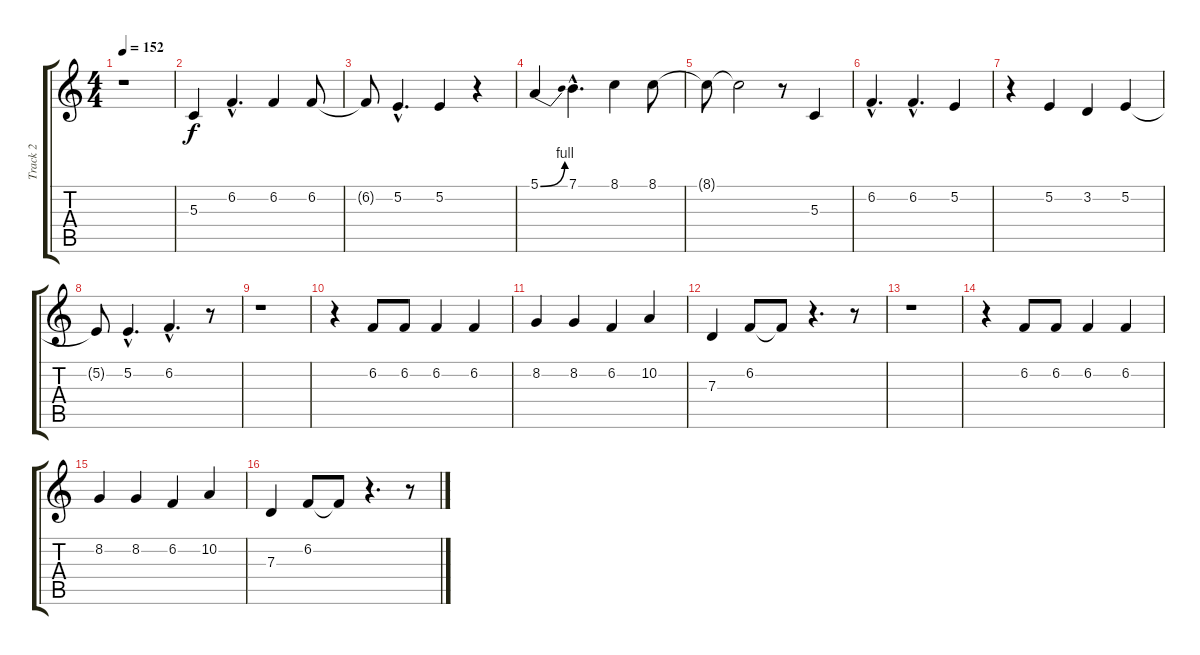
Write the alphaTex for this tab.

\track ("Track 2" "Track 2") {instrument choiraahs}
\staff {score tabs}
\tuning (E4 B3 G3 D3 A2 E2) {hide}
\ts (4 4)
\tempo 152
\clef g2
\ks c
r.1{dy f} |
5.3.4 6.2{hac}.4{d} 6.2.4 6.2.8 |
6.2{t}.8 5.2{hac}.4{d} 5.2.4 r.4 |
5.1{be (bend 0 0 60 4)}.4 7.1{hac}.4{d} 8.1.4 8.1.8 |
8.1{t}.8 8.1{t}.2 r.8 5.3.4 |
6.2{hac}.4{d} 6.2{hac}.4{d} 5.2.4 |
r.4 5.2.4 3.2.4 5.2.4 |
5.2{t}.8 5.2{hac}.4{d} 6.2{hac}.4{d} r.8 |
r.1 |
r.4 6.2.8 6.2.8 6.2.4 6.2.4 |
8.2.4 8.2.4 6.2.4 10.2.4 |
7.3.4 6.2.8 6.2{t}.8 r.4{d} r.8 |
r.1 |
r.4 6.2.8 6.2.8 6.2.4 6.2.4 |
8.2.4 8.2.4 6.2.4 10.2.4 |
7.3.4 6.2.8 6.2{t}.8 r.4{d} r.8
